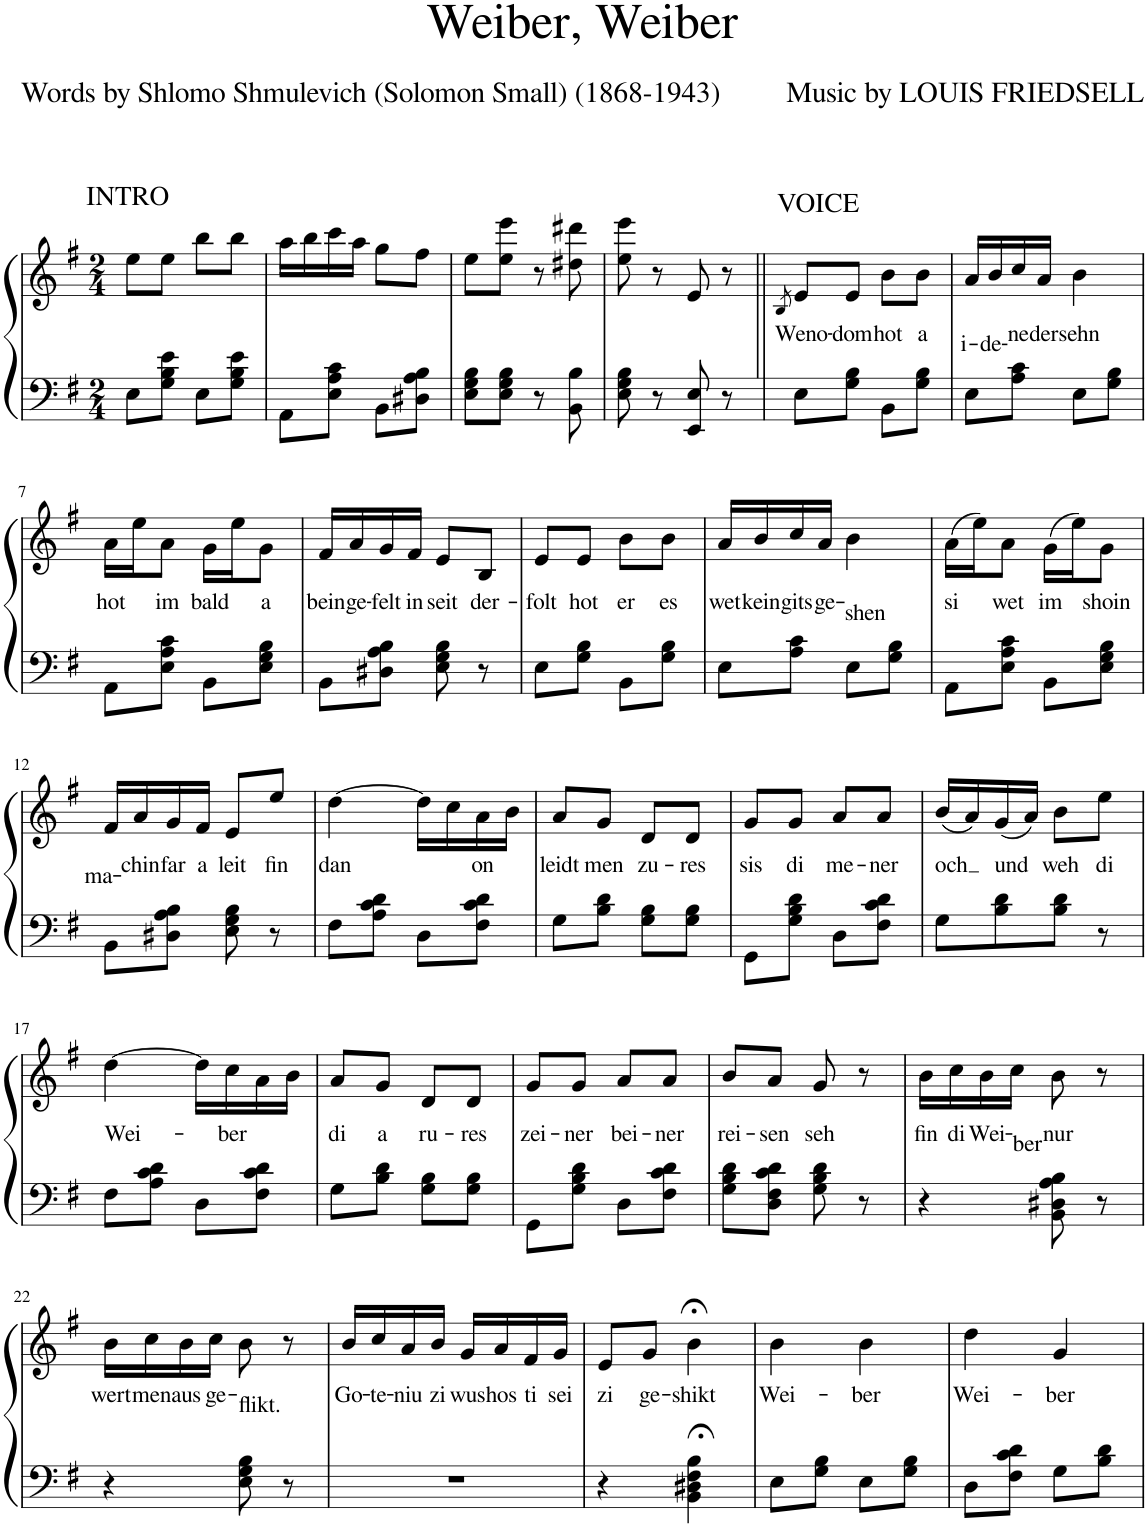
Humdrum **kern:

**kern	**kern	**text
*part1	*part1	*part1
*staff2	*staff1	*staff1
*I"Klavier	*	*
*I'Klav.	*	*
*clefF4	*clefG2	*
*k[f#]	*k[f#]	*
*M2/4	*M2/4	*
=1	=1	=1
!	!LO:TX:a:t=INTRO	!
8E\L	8ee\L	.
8G\ 8B\ 8e\J	8ee\J	.
8E\L	8bb\L	.
8G\ 8B\ 8e\J	8bb\J	.
=2	=2	=2
8AA\L	16aa\LL	.
.	16bb\	.
8E\ 8A\ 8c\J	16ccc\	.
.	16aa\JJ	.
8BB\L	8gg\L	.
8D#X\ 8A\ 8B\J	8ff#\J	.
=3	=3	=3
8E\ 8G\ 8B\L	8ee\L	.
8E\ 8G\ 8B\J	8ee\ 8eee\J	.
8r	8r	.
8BB\ 8B\	8dd#X\ 8ddd#X\	.
=4	=4	=4
8E\ 8G\ 8B\	8ee\ 8eee\	.
8r	8r	.
8EE/ 8E/	8e/	.
8r	8r	.
=5||	=5||	=5||
.	8qB/	.
!	!LO:TX:a:t=VOICE	!
!	!	!LO:LY:b
8E\L	8e/L	Weno-
!	!	!LO:LY:b
8G\ 8B\J	8e/J	-dom
!	!	!LO:LY:b
8BB\L	8b\L	hot
!	!	!LO:LY:b
8G\ 8B\J	8b\J	a
=6	=6	=6
!	!	!LO:LY:b
8E\L	16a/LL	i-
!	!	!LO:LY:b
.	16b/	-de-
!	!	!LO:LY:b
8A\ 8c\J	16cc/	-ne
!	!	!LO:LY:b
.	16a/JJ	der
!	!	!LO:LY:b
8E\L	4b\	sehn
8G\ 8B\J	.	.
!!LO:LB:g=z
=7	=7	=7
!	!	!LO:LY:b
8AA\L	16a\LL	hot
.	16ee\J	.
!	!	!LO:LY:b
8E\ 8A\ 8c\J	8a\J	im
!	!	!LO:LY:b
8BB\L	16g\LL	bald
.	16ee\J	.
!	!	!LO:LY:b
8E\ 8G\ 8B\J	8g\J	a
=8	=8	=8
!	!	!LO:LY:b
8BB\L	16f#/LL	bein
!	!	!LO:LY:b
.	16a/	ge-
!	!	!LO:LY:b
8D#X\ 8A\ 8B\J	16g/	-felt
!	!	!LO:LY:b
.	16f#/JJ	in
!	!	!LO:LY:b
8E\ 8G\ 8B\	8e/L	seit
!	!	!LO:LY:b
8r	8B/J	der-
=9	=9	=9
!	!	!LO:LY:b
8E\L	8e/L	-folt
!	!	!LO:LY:b
8G\ 8B\J	8e/J	hot
!	!	!LO:LY:b
8BB\L	8b\L	er
!	!	!LO:LY:b
8G\ 8B\J	8b\J	es
=10	=10	=10
!	!	!LO:LY:b
8E\L	16a/LL	wet
!	!	!LO:LY:b
.	16b/	kein
!	!	!LO:LY:b
8A\ 8c\J	16cc/	gits
!	!	!LO:LY:b
.	16a/JJ	ge-
!	!	!LO:LY:b
8E\L	4b\	-shen
8G\ 8B\J	.	.
=11	=11	=11
!	!	!LO:LY:b
8AA\L	(16a\LL	si
.	16ee\J)	.
!	!	!LO:LY:b
8E\ 8A\ 8c\J	8a\J	wet
!	!	!LO:LY:b
8BB\L	(16g\LL	im
.	16ee\J)	.
!	!	!LO:LY:b
8E\ 8G\ 8B\J	8g\J	shoin
!!LO:LB:g=z
=12	=12	=12
!	!	!LO:LY:b
8BB\L	16f#/LL	ma-
!	!	!LO:LY:b
.	16a/	-chin
!	!	!LO:LY:b
8D#X\ 8A\ 8B\J	16g/	far
!	!	!LO:LY:b
.	16f#/JJ	a
!	!	!LO:LY:b
8E\ 8G\ 8B\	8e/L	leit
!	!	!LO:LY:b
8r	8ee/J	fin
=13	=13	=13
!	!	!LO:LY:b
8F#\L	[4dd\	dan
8A\ 8c\ 8d\J	.	.
8D\L	16dd\LL]	.
.	16cc\	.
!	!	!LO:LY:b
8F#\ 8c\ 8d\J	16a\	on
.	16b\JJ	.
=14	=14	=14
!	!	!LO:LY:b
8G\L	8a/L	leidt
!	!	!LO:LY:b
8B\ 8d\J	8g/J	men
!	!	!LO:LY:b
8G\ 8B\L	8d/L	zu-
!	!	!LO:LY:b
8G\ 8B\J	8d/J	-res
=15	=15	=15
!	!	!LO:LY:b
8GG\L	8g/L	sis
!	!	!LO:LY:b
8G\ 8B\ 8d\J	8g/J	di
!	!	!LO:LY:b
8D\L	8a/L	me-
!	!	!LO:LY:b
8F#\ 8c\ 8d\J	8a/J	-ner
=16	=16	=16
!	!	!LO:LY:b
8G\L	(16b/LL	och
.	16a/)	.
!	!	!LO:LY:b
8B\ 8d\	(16g/	und
.	16a/JJ)	.
!	!	!LO:LY:b
8B\ 8d\J	8b\L	weh
!	!	!LO:LY:b
8r	8ee\J	di
!!LO:LB:g=z
=17	=17	=17
!	!	!LO:LY:b
8F#\L	[4dd\	Wei-
8A\ 8c\ 8d\J	.	.
8D\L	16dd\LL]	.
!	!	!LO:LY:b
.	16cc\	-ber
8F#\ 8c\ 8d\J	16a\	.
.	16b\JJ	.
=18	=18	=18
!	!	!LO:LY:b
8G\L	8a/L	di
!	!	!LO:LY:b
8B\ 8d\J	8g/J	a
!	!	!LO:LY:b
8G\ 8B\L	8d/L	ru-
!	!	!LO:LY:b
8G\ 8B\J	8d/J	-res
=19	=19	=19
!	!	!LO:LY:b
8GG\L	8g/L	zei-
!	!	!LO:LY:b
8G\ 8B\ 8d\J	8g/J	-ner
!	!	!LO:LY:b
8D\L	8a/L	bei-
!	!	!LO:LY:b
8F#\ 8c\ 8d\J	8a/J	-ner
=20	=20	=20
!	!	!LO:LY:b
8G\ 8B\ 8d\L	8b/L	rei-
!	!	!LO:LY:b
8D\ 8F#\ 8c\ 8d\J	8a/J	-sen
!	!	!LO:LY:b
8G\ 8B\ 8d\	8g/	seh
8r	8r	.
=21	=21	=21
!	!	!LO:LY:b
4r	16b\LL	fin
!	!	!LO:LY:b
.	16cc\	di
!	!	!LO:LY:b
.	16b\	Wei-
!	!	!LO:LY:b
.	16cc\JJ	-ber
!	!	!LO:LY:b
8BB\ 8D#X\ 8A\ 8B\	8b\	nur
8r	8r	.
!!LO:LB:g=z
=22	=22	=22
!	!	!LO:LY:b
4r	16b\LL	wert
!	!	!LO:LY:b
.	16cc\	men
!	!	!LO:LY:b
.	16b\	aus
!	!	!LO:LY:b
.	16cc\JJ	ge-
!	!	!LO:LY:b
8E\ 8G\ 8B\	8b\	-flikt.
8r	8r	.
=23	=23	=23
!	!	!LO:LY:b
2r	16b/LL	Go-
!	!	!LO:LY:b
.	16cc/	-te-
!	!	!LO:LY:b
.	16a/	-niu
!	!	!LO:LY:b
.	16b/JJ	zi
!	!	!LO:LY:b
.	16g/LL	wus
!	!	!LO:LY:b
.	16a/	hos
!	!	!LO:LY:b
.	16f#/	ti
!	!	!LO:LY:b
.	16g/JJ	sei
=24	=24	=24
!	!	!LO:LY:b
4r	8e/L	zi
!	!	!LO:LY:b
.	8g/J	ge-
!	!	!LO:LY:b
4BB\;< 4D#X\;< 4F#\;< 4B\;<	4b;<\	-shikt
=25	=25	=25
!	!	!LO:LY:b
8E\L	4b\	Wei-
8G\ 8B\J	.	.
!	!	!LO:LY:b
8E\L	4b\	-ber
8G\ 8B\J	.	.
=26	=26	=26
!	!	!LO:LY:b
8D\L	4dd\	Wei-
8F#\ 8c\ 8d\J	.	.
!	!	!LO:LY:b
8G\L	4g/	-ber
8B\ 8d\J	.	.
=	=	=
*-	*-	*-
